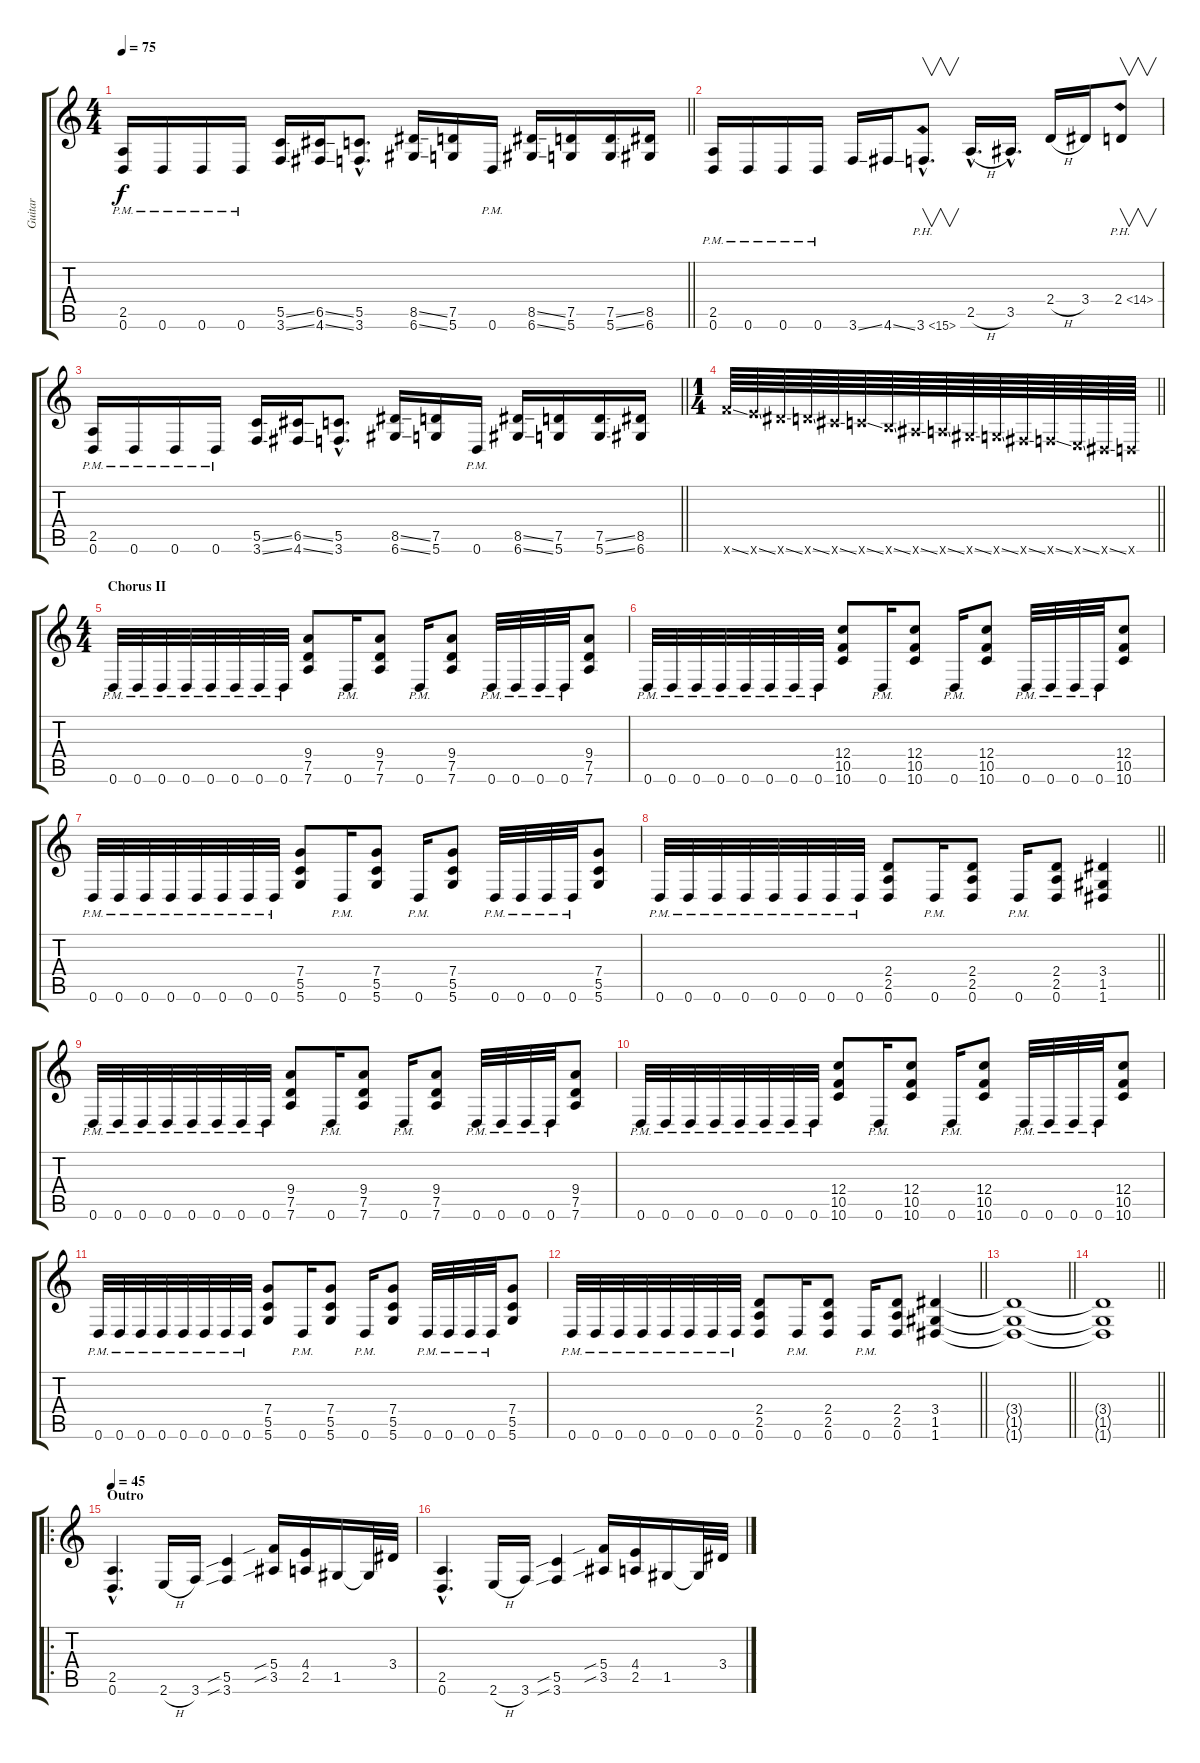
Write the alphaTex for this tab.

\track ("Guitar" "Guitar") {instrument distortionguitar}
\staff {score tabs}
\tuning (D4 A3 F3 C3 G2 D2) {hide}
\ts (4 4)
\tempo 75
\clef g2
\barLineRight lightlight
\ks c
(2.5{pm} 0.6{pm}).16{dy f} 0.6{pm}.16 0.6{pm}.16 0.6{pm}.16 (5.5{ss} 3.6{ss}).16 (6.5{ss} 4.6{ss}).16 (5.5{hac} 3.6{hac}).8{d} (8.5{ss} 6.6{ss}).16 (7.5 5.6).16 0.6{pm}.16 (8.5{ss} 6.6{ss}).16 (7.5 5.6).16 (7.5{ss} 5.6{ss}).16 (8.5 6.6).16 |
(2.5{pm} 0.6{pm}).16 0.6{pm}.16 0.6{pm}.16 0.6{pm}.16 3.6{ss}.16 4.6{ss}.16 3.6{ph 12 hac}.8{v d} 2.5{h hac}.16{d} 3.5{hac}.16{d} 2.4{h}.16 3.4.16 2.4{ph 12}.8{v} |
\barLineRight lightlight
(2.5{pm} 0.6{pm}).16 0.6{pm}.16 0.6{pm}.16 0.6{pm}.16 (5.5{ss} 3.6{ss}).16 (6.5{ss} 4.6{ss}).16 (5.5{hac} 3.6{hac}).8{d} (8.5{ss} 6.6{ss}).16 (7.5 5.6).16 0.6{pm}.16 (8.5{ss} 6.6{ss}).16 (7.5 5.6).16 (7.5{ss} 5.6{ss}).16 (8.5 6.6).16 |
\ts (1 4)
\barLineRight lightlight
15.6{ss x}.64 14.6{ss x}.64 13.6{ss x}.64 12.6{ss x}.64 11.6{ss x}.64 10.6{ss x}.64 9.6{ss x}.64 8.6{ss x}.64 7.6{ss x}.64 6.6{ss x}.64 5.6{ss x}.64 4.6{ss x}.64 3.6{ss x}.64 2.6{ss x}.64 1.6{ss x}.64 0.6{x}.64 |
\ts (4 4)
\section ("" "Chorus II")
0.6{pm}.32 0.6{pm}.32 0.6{pm}.32 0.6{pm}.32 0.6{pm}.32 0.6{pm}.32 0.6{pm}.32 0.6{pm}.32 (9.4 7.5 7.6).8 0.6{pm}.16 (9.4 7.5 7.6).8 0.6{pm}.16 (9.4 7.5 7.6).8 0.6{pm}.32 0.6{pm}.32 0.6{pm}.32 0.6{pm}.32 (9.4 7.5 7.6).8 |
0.6{pm}.32 0.6{pm}.32 0.6{pm}.32 0.6{pm}.32 0.6{pm}.32 0.6{pm}.32 0.6{pm}.32 0.6{pm}.32 (12.4 10.5 10.6).8 0.6{pm}.16 (12.4 10.5 10.6).8 0.6{pm}.16 (12.4 10.5 10.6).8 0.6{pm}.32 0.6{pm}.32 0.6{pm}.32 0.6{pm}.32 (12.4 10.5 10.6).8 |
0.6{pm}.32 0.6{pm}.32 0.6{pm}.32 0.6{pm}.32 0.6{pm}.32 0.6{pm}.32 0.6{pm}.32 0.6{pm}.32 (7.4 5.5 5.6).8 0.6{pm}.16 (7.4 5.5 5.6).8 0.6{pm}.16 (7.4 5.5 5.6).8 0.6{pm}.32 0.6{pm}.32 0.6{pm}.32 0.6{pm}.32 (7.4 5.5 5.6).8 |
\barLineRight lightlight
0.6{pm}.32 0.6{pm}.32 0.6{pm}.32 0.6{pm}.32 0.6{pm}.32 0.6{pm}.32 0.6{pm}.32 0.6{pm}.32 (2.4 2.5 0.6).8 0.6{pm}.16 (2.4 2.5 0.6).8 0.6{pm}.16 (2.4 2.5 0.6).8 (3.4 1.5 1.6).4 |
0.6{pm}.32 0.6{pm}.32 0.6{pm}.32 0.6{pm}.32 0.6{pm}.32 0.6{pm}.32 0.6{pm}.32 0.6{pm}.32 (9.4 7.5 7.6).8 0.6{pm}.16 (9.4 7.5 7.6).8 0.6{pm}.16 (9.4 7.5 7.6).8 0.6{pm}.32 0.6{pm}.32 0.6{pm}.32 0.6{pm}.32 (9.4 7.5 7.6).8 |
0.6{pm}.32 0.6{pm}.32 0.6{pm}.32 0.6{pm}.32 0.6{pm}.32 0.6{pm}.32 0.6{pm}.32 0.6{pm}.32 (12.4 10.5 10.6).8 0.6{pm}.16 (12.4 10.5 10.6).8 0.6{pm}.16 (12.4 10.5 10.6).8 0.6{pm}.32 0.6{pm}.32 0.6{pm}.32 0.6{pm}.32 (12.4 10.5 10.6).8 |
0.6{pm}.32 0.6{pm}.32 0.6{pm}.32 0.6{pm}.32 0.6{pm}.32 0.6{pm}.32 0.6{pm}.32 0.6{pm}.32 (7.4 5.5 5.6).8 0.6{pm}.16 (7.4 5.5 5.6).8 0.6{pm}.16 (7.4 5.5 5.6).8 0.6{pm}.32 0.6{pm}.32 0.6{pm}.32 0.6{pm}.32 (7.4 5.5 5.6).8 |
\barLineRight lightlight
0.6{pm}.32 0.6{pm}.32 0.6{pm}.32 0.6{pm}.32 0.6{pm}.32 0.6{pm}.32 0.6{pm}.32 0.6{pm}.32 (2.4 2.5 0.6).8 0.6{pm}.16 (2.4 2.5 0.6).8 0.6{pm}.16 (2.4 2.5 0.6).8 (3.4 1.5 1.6).4 |
\barLineRight lightlight
(3.4{t} 1.5{t} 1.6{t}).1{volume 0} |
\barLineRight lightlight
(3.4{t} 1.5{t} 1.6{t}).1 |
\ro
\section ("" "Outro")
\tempo 45
(2.5{hac} 0.6{hac}).4{d volume 13} 2.6{h}.16 3.6.16 (5.5{sib} 3.6{sib}).4 (5.4{sib} 3.5{sib}).16 (4.4 2.5).16 1.5.16 1.5{t}.32 3.4.32 |
(2.5{hac} 0.6{hac}).4{d} 2.6{h}.16 3.6.16 (5.5{sib} 3.6{sib}).4 (5.4{sib} 3.5{sib}).16 (4.4 2.5).16 1.5.16 1.5{t}.32 3.4.32
